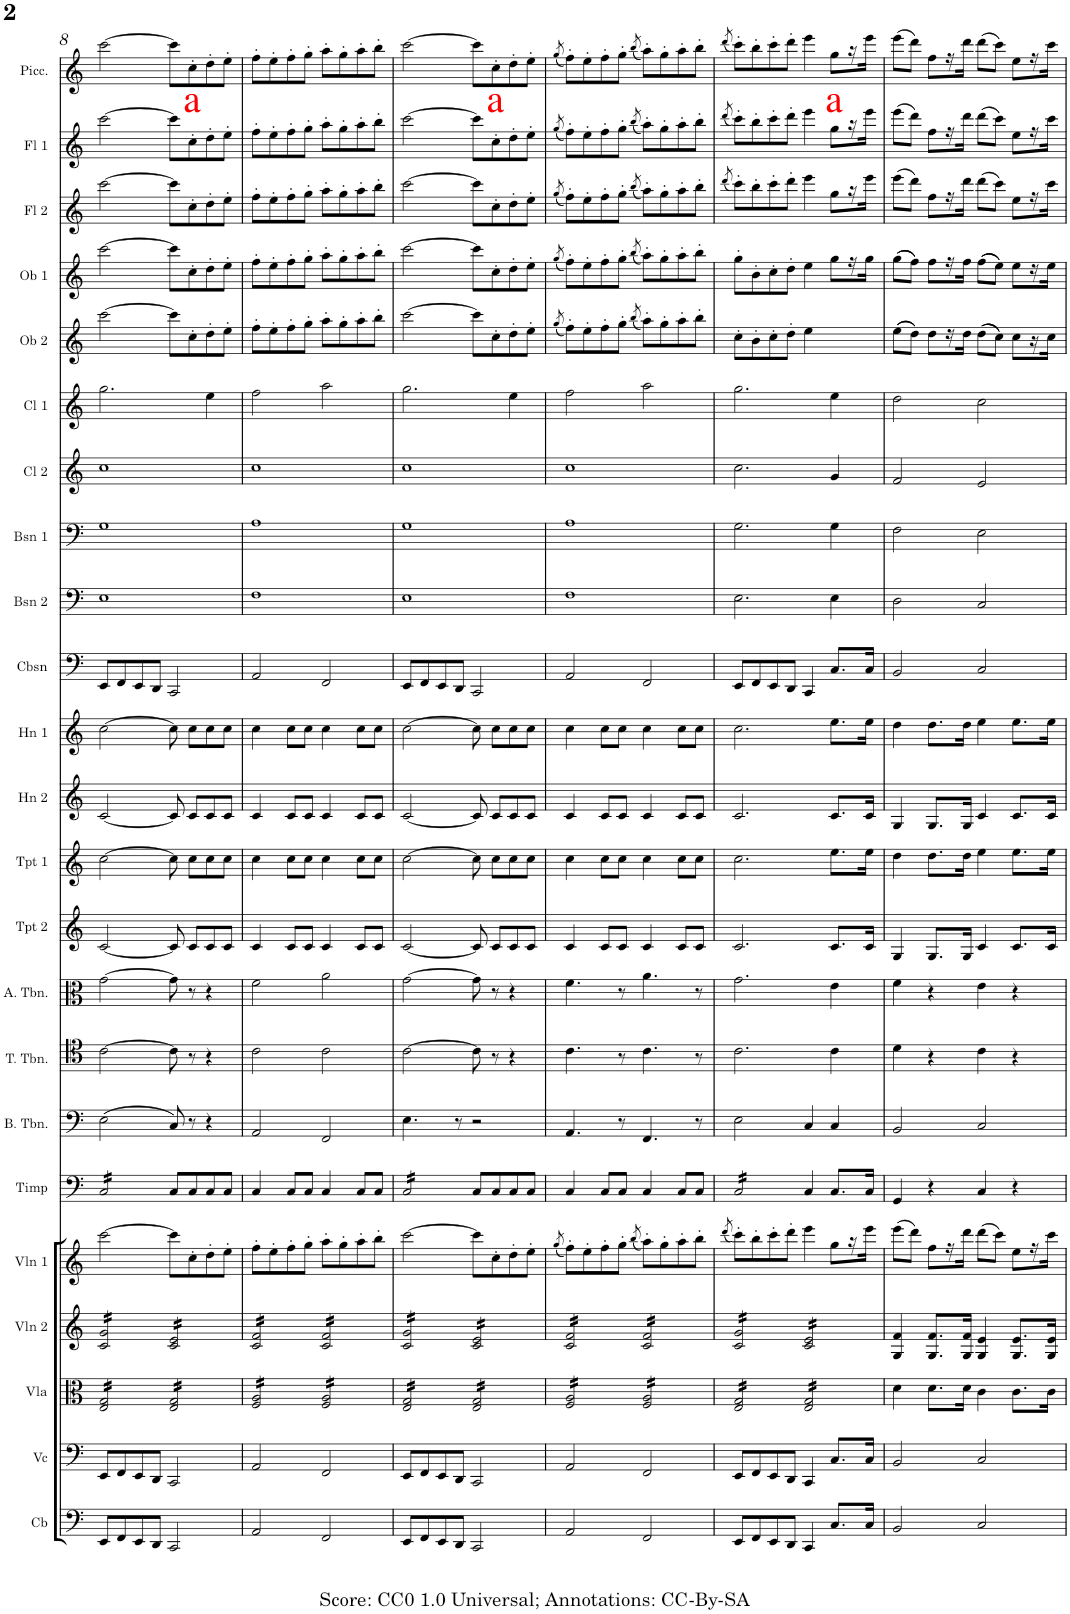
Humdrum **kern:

**kern	**kern	**kern	**kern	**kern	**kern	**kern	**kern	**kern	**kern	**kern	**kern	**kern	**kern	**kern	**kern	**kern	**kern	**kern	**kern	**kern	**kern	**kern	**text
*part23	*part22	*part21	*part20	*part19	*part18	*part17	*part16	*part15	*part14	*part13	*part12	*part11	*part10	*part9	*part8	*part7	*part6	*part5	*part4	*part3	*part2	*part1	*part1
*staff23	*staff22	*staff21	*staff20	*staff19	*staff18	*staff17	*staff16	*staff15	*staff14	*staff13	*staff12	*staff11	*staff10	*staff9	*staff8	*staff7	*staff6	*staff5	*staff4	*staff3	*staff2	*staff1	*staff1
*I"Contrabass	*I"Violoncello	*I"Viola	*I"Violin 2	*I"Violin 1	*I"Timpani	*I"Bass Trombone	*I"Tenor Trombone	*I"Alto Trombone	*I"C Trumpet 2	*I"C Trumpet 1	*I"C Horn 2	*I"C Horn 1	*I"Contrabassoon	*I"Bassoon 2	*I"Bassoon 1	*I"C Clarinet 2	*I"C Clarinet 1	*I"Oboe 2	*I"Oboe 1	*I"Flute 2	*I"Flute 1	*I"Piccolo	*
*I'Cb	*I'Vc	*I'Vla	*I'Vln 2	*I'Vln 1	*I'Timp	*I'B. Tbn.	*I'T. Tbn.	*I'A. Tbn.	*I'Tpt 2	*I'Tpt 1	*I'Hn 2	*I'Hn 1	*I'Cbsn	*I'Bsn 2	*I'Bsn 1	*I'Cl 2	*I'Cl 1	*I'Ob 2	*I'Ob 1	*I'Fl 2	*I'Fl 1	*I'Picc.	*
!!LO:PB:g=z
*clefF4	*clefF4	*clefC3	*clefG2	*clefG2	*clefF4	*clefF4	*clefC4	*clefC3	*clefG2	*clefG2	*clefG2	*clefG2	*clefF4	*clefF4	*clefF4	*clefG2	*clefG2	*clefG2	*clefG2	*clefG2	*clefG2	*clefG2	*
*Trd7c12	*	*	*	*	*	*	*	*	*	*	*Trd7c12	*Trd7c12	*Trd7c12	*	*	*Trd1c2	*Trd1c2	*	*	*	*	*Trd-7c-12	*
*k[]	*k[]	*k[]	*k[]	*k[]	*k[]	*k[]	*k[]	*k[]	*k[]	*k[]	*k[]	*k[]	*k[]	*k[]	*k[]	*k[]	*k[]	*k[]	*k[]	*k[]	*k[]	*k[]	*
*M4/4	*M4/4	*M4/4	*M4/4	*M4/4	*M4/4	*M4/4	*M4/4	*M4/4	*M4/4	*M4/4	*M4/4	*M4/4	*M4/4	*M4/4	*M4/4	*M4/4	*M4/4	*M4/4	*M4/4	*M4/4	*M4/4	*M4/4	*
*met(c)	*met(c)	*met(c)	*met(c)	*met(c)	*met(c)	*met(c)	*met(c)	*met(c)	*met(c)	*met(c)	*met(c)	*met(c)	*met(c)	*met(c)	*met(c)	*met(c)	*met(c)	*met(c)	*met(c)	*met(c)	*met(c)	*met(c)	*
=8	=8	=8	=8	=8	=8	=8	=8	=8	=8	=8	=8	=8	=8	=8	=8	=8	=8	=8	=8	=8	=8	=8	=8
*	*	*tremolo	*	*	*	*	*	*	*	*	*	*	*	*	*	*	*	*	*	*	*	*	*
*	*	*	*tremolo	*	*	*	*	*	*	*	*	*	*	*	*	*	*	*	*	*	*	*	*
*	*	*	*	*	*tremolo	*	*	*	*	*	*	*	*	*	*	*	*	*	*	*	*	*	*
8EE/L	8EE/L	16E/ 16G/LL	16c/ 16g/LL	[2ccc\	16C/LL	(2E\	[2c\	[2g\	[2c/	[2cc\	[2c/	[2cc\	8EE/L	1E	1G	1cc	2.gg\	[2ccc\	[2ccc\	[2ccc\	[2ccc\	[2ccc\	.
.	.	16E/ 16G/	16c/ 16g/	.	16C/	.	.	.	.	.	.	.	.	.	.	.	.	.	.	.	.	.	.
8FF/	8FF/	16E/ 16G/	16c/ 16g/	.	16C/	.	.	.	.	.	.	.	8FF/	.	.	.	.	.	.	.	.	.	.
.	.	16E/ 16G/	16c/ 16g/	.	16C/	.	.	.	.	.	.	.	.	.	.	.	.	.	.	.	.	.	.
8EE/	8EE/	16E/ 16G/	16c/ 16g/	.	16C/	.	.	.	.	.	.	.	8EE/	.	.	.	.	.	.	.	.	.	.
.	.	16E/ 16G/	16c/ 16g/	.	16C/	.	.	.	.	.	.	.	.	.	.	.	.	.	.	.	.	.	.
8DD/J	8DD/J	16E/ 16G/	16c/ 16g/	.	16C/	.	.	.	.	.	.	.	8DD/J	.	.	.	.	.	.	.	.	.	.
.	.	16E/ 16G/JJ	16c/ 16g/JJ	.	16C/JJ	.	.	.	.	.	.	.	.	.	.	.	.	.	.	.	.	.	.
*	*	*	*	*	*Xtremolo	*	*	*	*	*	*	*	*	*	*	*	*	*	*	*	*	*	*
2CC/	2CC/	16E/ 16G/LL	16c/ 16e/LL	8ccc\L]	8C/L	8C/)	8c\]	8g\]	8c/]	8cc\]	8c/]	8cc\]	2CC/	.	.	.	.	8ccc\L]	8ccc\L]	8ccc\L]	8ccc\L]	8ccc\L]	.
.	.	16E/ 16G/	16c/ 16e/	.	.	.	.	.	.	.	.	.	.	.	.	.	.	.	.	.	.	.	.
!	!	!	!	!	!	!	!	!	!	!	!	!	!	!	!	!	!	!	!	!	!	!	!LO:LY:b:color=#FF0000
.	.	16E/ 16G/	16c/ 16e/	8cc'\	8C/	8r	8r	8r	8c/L	8cc\L	8c/L	8cc\L	.	.	.	.	.	8cc'\	8cc'\	8cc'\	8cc'\	8cc'\	a
.	.	16E/ 16G/	16c/ 16e/	.	.	.	.	.	.	.	.	.	.	.	.	.	.	.	.	.	.	.	.
.	.	16E/ 16G/	16c/ 16e/	8dd'\	8C/	4r	4r	4r	8c/	8cc\	8c/	8cc\	.	.	.	.	4ee\	8dd'\	8dd'\	8dd'\	8dd'\	8dd'\	.
.	.	16E/ 16G/	16c/ 16e/	.	.	.	.	.	.	.	.	.	.	.	.	.	.	.	.	.	.	.	.
.	.	16E/ 16G/	16c/ 16e/	8ee'\J	8C/J	.	.	.	8c/J	8cc\J	8c/J	8cc\J	.	.	.	.	.	8ee'\J	8ee'\J	8ee'\J	8ee'\J	8ee'\J	.
.	.	16E/ 16G/JJ	16c/ 16e/JJ	.	.	.	.	.	.	.	.	.	.	.	.	.	.	.	.	.	.	.	.
=9	=9	=9	=9	=9	=9	=9	=9	=9	=9	=9	=9	=9	=9	=9	=9	=9	=9	=9	=9	=9	=9	=9	=9
2AA/	2AA/	16F/ 16A/LL	16c/ 16f/LL	8ff'\L	4C/	2AA/	2c\	2f\	4c/	4cc\	4c/	4cc\	2AA/	1F	1A	1cc	2ff\	8ff'\L	8ff'\L	8ff'\L	8ff'\L	8ff'\L	.
.	.	16F/ 16A/	16c/ 16f/	.	.	.	.	.	.	.	.	.	.	.	.	.	.	.	.	.	.	.	.
.	.	16F/ 16A/	16c/ 16f/	8ee'\	.	.	.	.	.	.	.	.	.	.	.	.	.	8ee'\	8ee'\	8ee'\	8ee'\	8ee'\	.
.	.	16F/ 16A/	16c/ 16f/	.	.	.	.	.	.	.	.	.	.	.	.	.	.	.	.	.	.	.	.
.	.	16F/ 16A/	16c/ 16f/	8ff'\	8C/L	.	.	.	8c/L	8cc\L	8c/L	8cc\L	.	.	.	.	.	8ff'\	8ff'\	8ff'\	8ff'\	8ff'\	.
.	.	16F/ 16A/	16c/ 16f/	.	.	.	.	.	.	.	.	.	.	.	.	.	.	.	.	.	.	.	.
.	.	16F/ 16A/	16c/ 16f/	8gg'\J	8C/J	.	.	.	8c/J	8cc\J	8c/J	8cc\J	.	.	.	.	.	8gg'\J	8gg'\J	8gg'\J	8gg'\J	8gg'\J	.
.	.	16F/ 16A/JJ	16c/ 16f/JJ	.	.	.	.	.	.	.	.	.	.	.	.	.	.	.	.	.	.	.	.
2FF/	2FF/	16F/ 16A/LL	16c/ 16f/LL	8aa'\L	4C/	2FF/	2c\	2a\	4c/	4cc\	4c/	4cc\	2FF/	.	.	.	2aa\	8aa'\L	8aa'\L	8aa'\L	8aa'\L	8aa'\L	.
.	.	16F/ 16A/	16c/ 16f/	.	.	.	.	.	.	.	.	.	.	.	.	.	.	.	.	.	.	.	.
.	.	16F/ 16A/	16c/ 16f/	8gg'\	.	.	.	.	.	.	.	.	.	.	.	.	.	8gg'\	8gg'\	8gg'\	8gg'\	8gg'\	.
.	.	16F/ 16A/	16c/ 16f/	.	.	.	.	.	.	.	.	.	.	.	.	.	.	.	.	.	.	.	.
.	.	16F/ 16A/	16c/ 16f/	8aa'\	8C/L	.	.	.	8c/L	8cc\L	8c/L	8cc\L	.	.	.	.	.	8aa'\	8aa'\	8aa'\	8aa'\	8aa'\	.
.	.	16F/ 16A/	16c/ 16f/	.	.	.	.	.	.	.	.	.	.	.	.	.	.	.	.	.	.	.	.
.	.	16F/ 16A/	16c/ 16f/	8bb'\J	8C/J	.	.	.	8c/J	8cc\J	8c/J	8cc\J	.	.	.	.	.	8bb'\J	8bb'\J	8bb'\J	8bb'\J	8bb'\J	.
.	.	16F/ 16A/JJ	16c/ 16f/JJ	.	.	.	.	.	.	.	.	.	.	.	.	.	.	.	.	.	.	.	.
=10	=10	=10	=10	=10	=10	=10	=10	=10	=10	=10	=10	=10	=10	=10	=10	=10	=10	=10	=10	=10	=10	=10	=10
*	*	*	*	*	*tremolo	*	*	*	*	*	*	*	*	*	*	*	*	*	*	*	*	*	*
8EE/L	8EE/L	16E/ 16G/LL	16c/ 16g/LL	[2ccc\	16C/LL	4.E\	[2c\	[2g\	[2c/	[2cc\	[2c/	[2cc\	8EE/L	1E	1G	1cc	2.gg\	[2ccc\	[2ccc\	[2ccc\	[2ccc\	[2ccc\	.
.	.	16E/ 16G/	16c/ 16g/	.	16C/	.	.	.	.	.	.	.	.	.	.	.	.	.	.	.	.	.	.
8FF/	8FF/	16E/ 16G/	16c/ 16g/	.	16C/	.	.	.	.	.	.	.	8FF/	.	.	.	.	.	.	.	.	.	.
.	.	16E/ 16G/	16c/ 16g/	.	16C/	.	.	.	.	.	.	.	.	.	.	.	.	.	.	.	.	.	.
8EE/	8EE/	16E/ 16G/	16c/ 16g/	.	16C/	.	.	.	.	.	.	.	8EE/	.	.	.	.	.	.	.	.	.	.
.	.	16E/ 16G/	16c/ 16g/	.	16C/	.	.	.	.	.	.	.	.	.	.	.	.	.	.	.	.	.	.
8DD/J	8DD/J	16E/ 16G/	16c/ 16g/	.	16C/	8r	.	.	.	.	.	.	8DD/J	.	.	.	.	.	.	.	.	.	.
.	.	16E/ 16G/JJ	16c/ 16g/JJ	.	16C/JJ	.	.	.	.	.	.	.	.	.	.	.	.	.	.	.	.	.	.
*	*	*	*	*	*Xtremolo	*	*	*	*	*	*	*	*	*	*	*	*	*	*	*	*	*	*
2CC/	2CC/	16E/ 16G/LL	16c/ 16e/LL	8ccc\L]	8C/L	2r	8c\]	8g\]	8c/]	8cc\]	8c/]	8cc\]	2CC/	.	.	.	.	8ccc\L]	8ccc\L]	8ccc\L]	8ccc\L]	8ccc\L]	.
.	.	16E/ 16G/	16c/ 16e/	.	.	.	.	.	.	.	.	.	.	.	.	.	.	.	.	.	.	.	.
!	!	!	!	!	!	!	!	!	!	!	!	!	!	!	!	!	!	!	!	!	!	!	!LO:LY:b:color=#FF0000
.	.	16E/ 16G/	16c/ 16e/	8cc'\	8C/	.	8r	8r	8c/L	8cc\L	8c/L	8cc\L	.	.	.	.	.	8cc'\	8cc'\	8cc'\	8cc'\	8cc'\	a
.	.	16E/ 16G/	16c/ 16e/	.	.	.	.	.	.	.	.	.	.	.	.	.	.	.	.	.	.	.	.
.	.	16E/ 16G/	16c/ 16e/	8dd'\	8C/	.	4r	4r	8c/	8cc\	8c/	8cc\	.	.	.	.	4ee\	8dd'\	8dd'\	8dd'\	8dd'\	8dd'\	.
.	.	16E/ 16G/	16c/ 16e/	.	.	.	.	.	.	.	.	.	.	.	.	.	.	.	.	.	.	.	.
.	.	16E/ 16G/	16c/ 16e/	8ee'\J	8C/J	.	.	.	8c/J	8cc\J	8c/J	8cc\J	.	.	.	.	.	8ee'\J	8ee'\J	8ee'\J	8ee'\J	8ee'\J	.
.	.	16E/ 16G/JJ	16c/ 16e/JJ	.	.	.	.	.	.	.	.	.	.	.	.	.	.	.	.	.	.	.	.
=11	=11	=11	=11	=11	=11	=11	=11	=11	=11	=11	=11	=11	=11	=11	=11	=11	=11	=11	=11	=11	=11	=11	=11
.	.	.	.	(8qgg/	.	.	.	.	.	.	.	.	.	.	.	.	.	(8qgg/	(8qgg/	(8qgg/	(8qgg/	(8qgg/	.
2AA/	2AA/	16F/ 16A/LL	16c/ 16f/LL	8ff'\L)	4C/	4.AA/	4.c\	4.f\	4c/	4cc\	4c/	4cc\	2AA/	1F	1A	1cc	2ff\	8ff'\L)	8ff'\L)	8ff'\L)	8ff'\L)	8ff'\L)	.
.	.	16F/ 16A/	16c/ 16f/	.	.	.	.	.	.	.	.	.	.	.	.	.	.	.	.	.	.	.	.
.	.	16F/ 16A/	16c/ 16f/	8ee'\	.	.	.	.	.	.	.	.	.	.	.	.	.	8ee'\	8ee'\	8ee'\	8ee'\	8ee'\	.
.	.	16F/ 16A/	16c/ 16f/	.	.	.	.	.	.	.	.	.	.	.	.	.	.	.	.	.	.	.	.
.	.	16F/ 16A/	16c/ 16f/	8ff'\	8C/L	.	.	.	8c/L	8cc\L	8c/L	8cc\L	.	.	.	.	.	8ff'\	8ff'\	8ff'\	8ff'\	8ff'\	.
.	.	16F/ 16A/	16c/ 16f/	.	.	.	.	.	.	.	.	.	.	.	.	.	.	.	.	.	.	.	.
.	.	16F/ 16A/	16c/ 16f/	8gg'\J	8C/J	8r	8r	8r	8c/J	8cc\J	8c/J	8cc\J	.	.	.	.	.	8gg'\J	8gg'\J	8gg'\J	8gg'\J	8gg'\J	.
.	.	16F/ 16A/JJ	16c/ 16f/JJ	.	.	.	.	.	.	.	.	.	.	.	.	.	.	.	.	.	.	.	.
.	.	.	.	(8qbb/	.	.	.	.	.	.	.	.	.	.	.	.	.	(8qbb/	(8qbb/	(8qbb/	(8qbb/	(8qbb/	.
2FF/	2FF/	16F/ 16A/LL	16c/ 16f/LL	8aa'\L)	4C/	4.FF/	4.c\	4.a\	4c/	4cc\	4c/	4cc\	2FF/	.	.	.	2aa\	8aa'\L)	8aa'\L)	8aa'\L)	8aa'\L)	8aa'\L)	.
.	.	16F/ 16A/	16c/ 16f/	.	.	.	.	.	.	.	.	.	.	.	.	.	.	.	.	.	.	.	.
.	.	16F/ 16A/	16c/ 16f/	8gg'\	.	.	.	.	.	.	.	.	.	.	.	.	.	8gg'\	8gg'\	8gg'\	8gg'\	8gg'\	.
.	.	16F/ 16A/	16c/ 16f/	.	.	.	.	.	.	.	.	.	.	.	.	.	.	.	.	.	.	.	.
.	.	16F/ 16A/	16c/ 16f/	8aa'\	8C/L	.	.	.	8c/L	8cc\L	8c/L	8cc\L	.	.	.	.	.	8aa'\	8aa'\	8aa'\	8aa'\	8aa'\	.
.	.	16F/ 16A/	16c/ 16f/	.	.	.	.	.	.	.	.	.	.	.	.	.	.	.	.	.	.	.	.
.	.	16F/ 16A/	16c/ 16f/	8bb'\J	8C/J	8r	8r	8r	8c/J	8cc\J	8c/J	8cc\J	.	.	.	.	.	8bb'\J	8bb'\J	8bb'\J	8bb'\J	8bb'\J	.
.	.	16F/ 16A/JJ	16c/ 16f/JJ	.	.	.	.	.	.	.	.	.	.	.	.	.	.	.	.	.	.	.	.
=12	=12	=12	=12	=12	=12	=12	=12	=12	=12	=12	=12	=12	=12	=12	=12	=12	=12	=12	=12	=12	=12	=12	=12
.	.	.	.	(8qddd/	.	.	.	.	.	.	.	.	.	.	.	.	.	.	.	(8qddd/	(8qddd/	(8qddd/	.
*	*	*	*	*	*tremolo	*	*	*	*	*	*	*	*	*	*	*	*	*	*	*	*	*	*
8EE/L	8EE/L	16E/ 16G/LL	16c/ 16g/LL	8ccc'\L)	16C/LL	2E\	2.c\	2.g\	2.c/	2.cc\	2.c/	2.cc\	8EE/L	2.E\	2.G\	2.cc\	2.gg\	8cc'\L	8gg'\L	8ccc'\L)	8ccc'\L)	8ccc'\L)	.
.	.	16E/ 16G/	16c/ 16g/	.	16C/	.	.	.	.	.	.	.	.	.	.	.	.	.	.	.	.	.	.
8FF/	8FF/	16E/ 16G/	16c/ 16g/	8bb'\	16C/	.	.	.	.	.	.	.	8FF/	.	.	.	.	8b'\	8b'\	8bb'\	8bb'\	8bb'\	.
.	.	16E/ 16G/	16c/ 16g/	.	16C/	.	.	.	.	.	.	.	.	.	.	.	.	.	.	.	.	.	.
8EE/	8EE/	16E/ 16G/	16c/ 16g/	8ccc'\	16C/	.	.	.	.	.	.	.	8EE/	.	.	.	.	8cc'\	8cc'\	8ccc'\	8ccc'\	8ccc'\	.
.	.	16E/ 16G/	16c/ 16g/	.	16C/	.	.	.	.	.	.	.	.	.	.	.	.	.	.	.	.	.	.
8DD/J	8DD/J	16E/ 16G/	16c/ 16g/	8ddd'\J	16C/	.	.	.	.	.	.	.	8DD/J	.	.	.	.	8dd'\J	8dd'\J	8ddd'\J	8ddd'\J	8ddd'\J	.
.	.	16E/ 16G/JJ	16c/ 16g/JJ	.	16C/JJ	.	.	.	.	.	.	.	.	.	.	.	.	.	.	.	.	.	.
*	*	*	*	*	*Xtremolo	*	*	*	*	*	*	*	*	*	*	*	*	*	*	*	*	*	*
4CC/	4CC/	16E/ 16G/LL	16c/ 16e/LL	4eee\	4C/	4C/	.	.	.	.	.	.	4CC/	.	.	.	.	4ee\	4ee\	4eee\	4eee\	4eee\	.
.	.	16E/ 16G/	16c/ 16e/	.	.	.	.	.	.	.	.	.	.	.	.	.	.	.	.	.	.	.	.
.	.	16E/ 16G/	16c/ 16e/	.	.	.	.	.	.	.	.	.	.	.	.	.	.	.	.	.	.	.	.
.	.	16E/ 16G/	16c/ 16e/	.	.	.	.	.	.	.	.	.	.	.	.	.	.	.	.	.	.	.	.
!	!	!	!	!	!	!	!	!	!	!	!	!	!	!	!	!	!	!	!	!	!	!	!LO:LY:b:color=#FF0000
8.C/L	8.C/L	16E/ 16G/	16c/ 16e/	8gg\L	8.C/L	4C/	4c\	4e\	8.c/L	8.ee\L	8.c/L	8.ee\L	8.C/L	4E\	4G\	4g/	4ee\	4ryy	8gg\L	8gg\L	8gg\L	8gg\L	a
.	.	16E/ 16G/	16c/ 16e/	.	.	.	.	.	.	.	.	.	.	.	.	.	.	.	.	.	.	.	.
.	.	16E/ 16G/	16c/ 16e/	16r	.	.	.	.	.	.	.	.	.	.	.	.	.	.	16r	16r	16r	16r	.
16C/Jk	16C/Jk	16E/ 16G/JJ	16c/ 16e/JJ	16eee\JJ	16C/Jk	.	.	.	16c/Jk	16ee\Jk	16c/Jk	16ee\Jk	16C/Jk	.	.	.	.	.	16gg\JJ	16eee\JJ	16eee\JJ	16eee\JJ	.
*	*	*	*Xtremolo	*	*	*	*	*	*	*	*	*	*	*	*	*	*	*	*	*	*	*	*
*	*	*Xtremolo	*	*	*	*	*	*	*	*	*	*	*	*	*	*	*	*	*	*	*	*	*
=13	=13	=13	=13	=13	=13	=13	=13	=13	=13	=13	=13	=13	=13	=13	=13	=13	=13	=13	=13	=13	=13	=13	=13
2BB/	2BB/	4d\	4G/ 4f/	(8eee\L	4GG/	2BB/	4d\	4f\	4G/	4dd\	4G/	4dd\	2BB/	2D\	2F\	2f/	2dd\	((8ee\L	((8gg\L	(8eee\L	(8eee\L	(8eee\L	.
.	.	.	.	8ddd\J)	.	.	.	.	.	.	.	.	.	.	.	.	.	8dd\J))	8ff\J))	8ddd\J)	8ddd\J)	8ddd\J)	.
.	.	8.d\L	8.G/ 8.f/L	8ff\L	4r	.	4r	4r	8.G/L	8.dd\L	8.G/L	8.dd\L	.	.	.	.	.	8dd\L	8ff\L	8ff\L	8ff\L	8ff\L	.
.	.	.	.	16r	.	.	.	.	.	.	.	.	.	.	.	.	.	16r	16r	16r	16r	16r	.
.	.	16d\Jk	16G/ 16f/Jk	16ddd\JJ	.	.	.	.	16G/Jk	16dd\Jk	16G/Jk	16dd\Jk	.	.	.	.	.	16dd\JJ	16ff\JJ	16ddd\JJ	16ddd\JJ	16ddd\JJ	.
2C/	2C/	4c\	4G/ 4e/	(8ddd\L	4C/	2C/	4c\	4e\	4c/	4ee\	4c/	4ee\	2C/	2C/	2E\	2e/	2cc\	((8dd\L	((8ff\L	(8ddd\L	(8ddd\L	(8ddd\L	.
.	.	.	.	8ccc\J)	.	.	.	.	.	.	.	.	.	.	.	.	.	8cc\J))	8ee\J))	8ccc\J)	8ccc\J)	8ccc\J)	.
.	.	8.c\L	8.G/ 8.e/L	8ee\L	4r	.	4r	4r	8.c/L	8.ee\L	8.c/L	8.ee\L	.	.	.	.	.	8cc\L	8ee\L	8ee\L	8ee\L	8ee\L	.
.	.	.	.	16r	.	.	.	.	.	.	.	.	.	.	.	.	.	16r	16r	16r	16r	16r	.
.	.	16c\Jk	16G/ 16e/Jk	16ccc\JJ	.	.	.	.	16c/Jk	16ee\Jk	16c/Jk	16ee\Jk	.	.	.	.	.	16cc\JJ	16ee\JJ	16ccc\JJ	16ccc\JJ	16ccc\JJ	.
=	=	=	=	=	=	=	=	=	=	=	=	=	=	=	=	=	=	=	=	=	=	=	=
*-	*-	*-	*-	*-	*-	*-	*-	*-	*-	*-	*-	*-	*-	*-	*-	*-	*-	*-	*-	*-	*-	*-	*-
